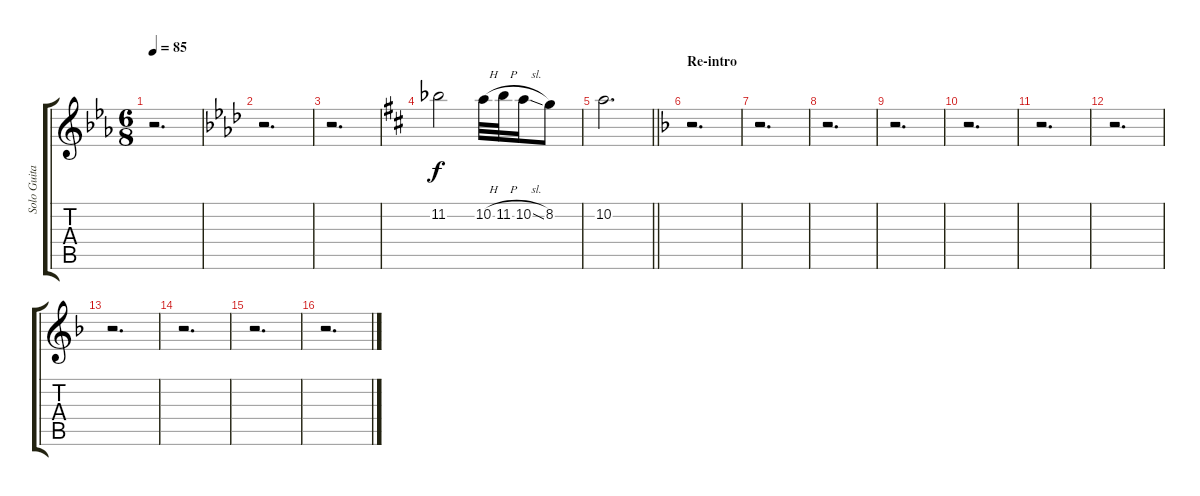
\track ("Solo Guitar II (Luca Turilli)" "Solo Guita") {instrument distortionguitar}
\staff {score tabs}
\tuning (E4 B3 G3 D3 A2 E2) {hide}
\ts (6 8)
\tempo 85
\clef g2
\ks cminor
r.2{d dy f} |
\ks fminor
r.2{d} |
r.2{d} |
\ks d
11.2{acc b}.2{volume 8 balance 12} 10.2{h}.32 11.2{h acc b}.32 10.2{sl}.16 8.2.8 |
\barLineRight lightlight
10.2.2{d} |
\section ("" "Re-intro")
\ks dminor
r.2{d} |
r.2{d volume 12 balance 8} |
r.2{d} |
r.2{d} |
r.2{d} |
r.2{d} |
r.2{d} |
r.2{d} |
r.2{d} |
r.2{d} |
r.2{d}
